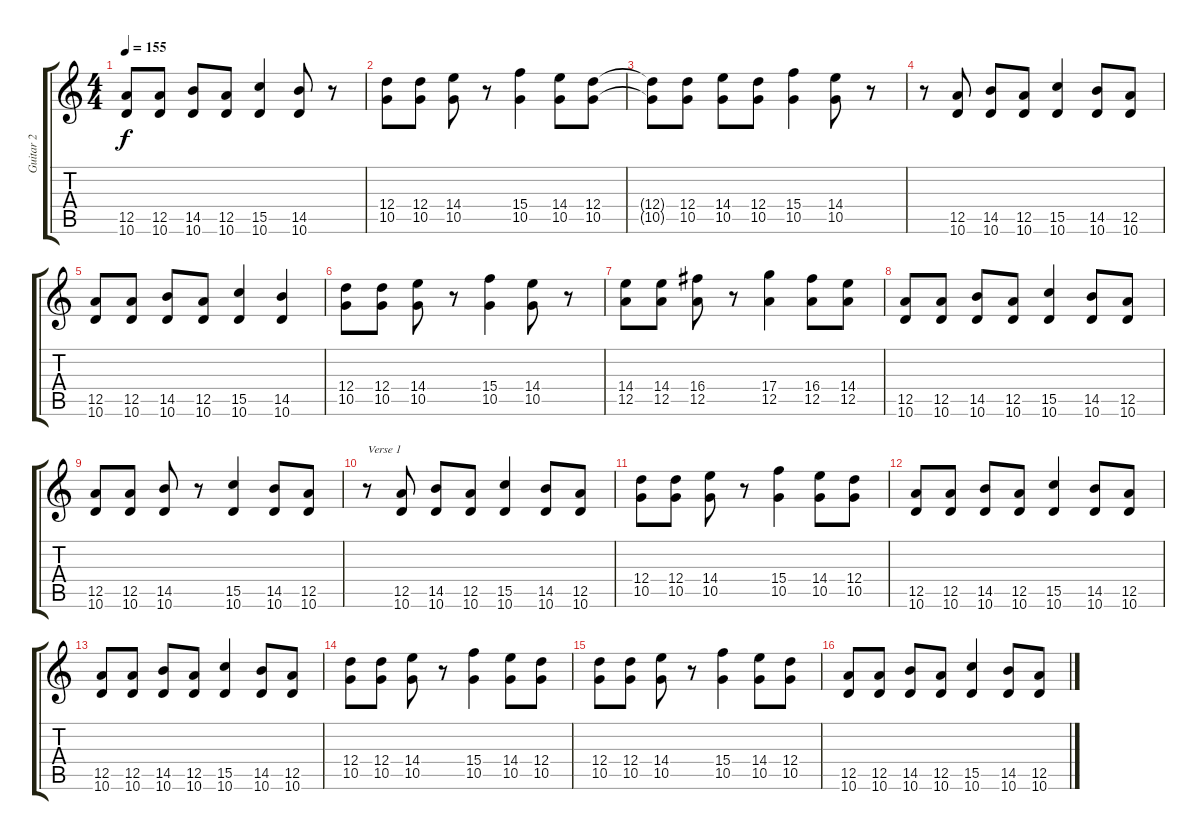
\track ("Guitar 2" "Guitar 2") {instrument electricguitarmuted}
\staff {score tabs}
\tuning (E4 B3 G3 D3 A2 E2) {hide}
\ts (4 4)
\tempo 155
\clef g2
\ks c
(12.5{t} 10.6{t}).8{dy f} (12.5 10.6).8 (14.5 10.6).8 (12.5 10.6).8 (15.5 10.6).4 (14.5 10.6).8 r.8 |
(12.4 10.5).8 (12.4 10.5).8 (14.4 10.5).8 r.8 (15.4 10.5).4 (14.4 10.5).8 (12.4 10.5).8 |
(12.4{t} 10.5{t}).8 (12.4 10.5).8 (14.4 10.5).8 (12.4 10.5).8 (15.4 10.5).4 (14.4 10.5).8 r.8 |
r.8 (12.5 10.6).8 (14.5 10.6).8 (12.5 10.6).8 (15.5 10.6).4 (14.5 10.6).8 (12.5 10.6).8 |
(12.5 10.6).8 (12.5 10.6).8 (14.5 10.6).8 (12.5 10.6).8 (15.5 10.6).4 (14.5 10.6).4 |
(12.4 10.5).8 (12.4 10.5).8 (14.4 10.5).8 r.8 (15.4 10.5).4 (14.4 10.5).8 r.8 |
(14.4 12.5).8 (14.4 12.5).8 (16.4 12.5).8 r.8 (17.4 12.5).4 (16.4 12.5).8 (14.4 12.5).8 |
(12.5 10.6).8 (12.5 10.6).8 (14.5 10.6).8 (12.5 10.6).8 (15.5 10.6).4 (14.5 10.6).8 (12.5 10.6).8 |
(12.5 10.6).8 (12.5 10.6).8 (14.5 10.6).8 r.8 (15.5 10.6).4 (14.5 10.6).8 (12.5 10.6).8 |
r.8{txt "Verse 1"} (12.5 10.6).8 (14.5 10.6).8 (12.5 10.6).8 (15.5 10.6).4 (14.5 10.6).8 (12.5 10.6).8 |
(12.4 10.5).8 (12.4 10.5).8 (14.4 10.5).8 r.8 (15.4 10.5).4 (14.4 10.5).8 (12.4 10.5).8 |
(12.5 10.6).8 (12.5 10.6).8 (14.5 10.6).8 (12.5 10.6).8 (15.5 10.6).4 (14.5 10.6).8 (12.5 10.6).8 |
(12.5 10.6).8 (12.5 10.6).8 (14.5 10.6).8 (12.5 10.6).8 (15.5 10.6).4 (14.5 10.6).8 (12.5 10.6).8 |
(12.4 10.5).8 (12.4 10.5).8 (14.4 10.5).8 r.8 (15.4 10.5).4 (14.4 10.5).8 (12.4 10.5).8 |
(12.4 10.5).8 (12.4 10.5).8 (14.4 10.5).8 r.8 (15.4 10.5).4 (14.4 10.5).8 (12.4 10.5).8 |
(12.5 10.6).8 (12.5 10.6).8 (14.5 10.6).8 (12.5 10.6).8 (15.5 10.6).4 (14.5 10.6).8 (12.5 10.6).8
